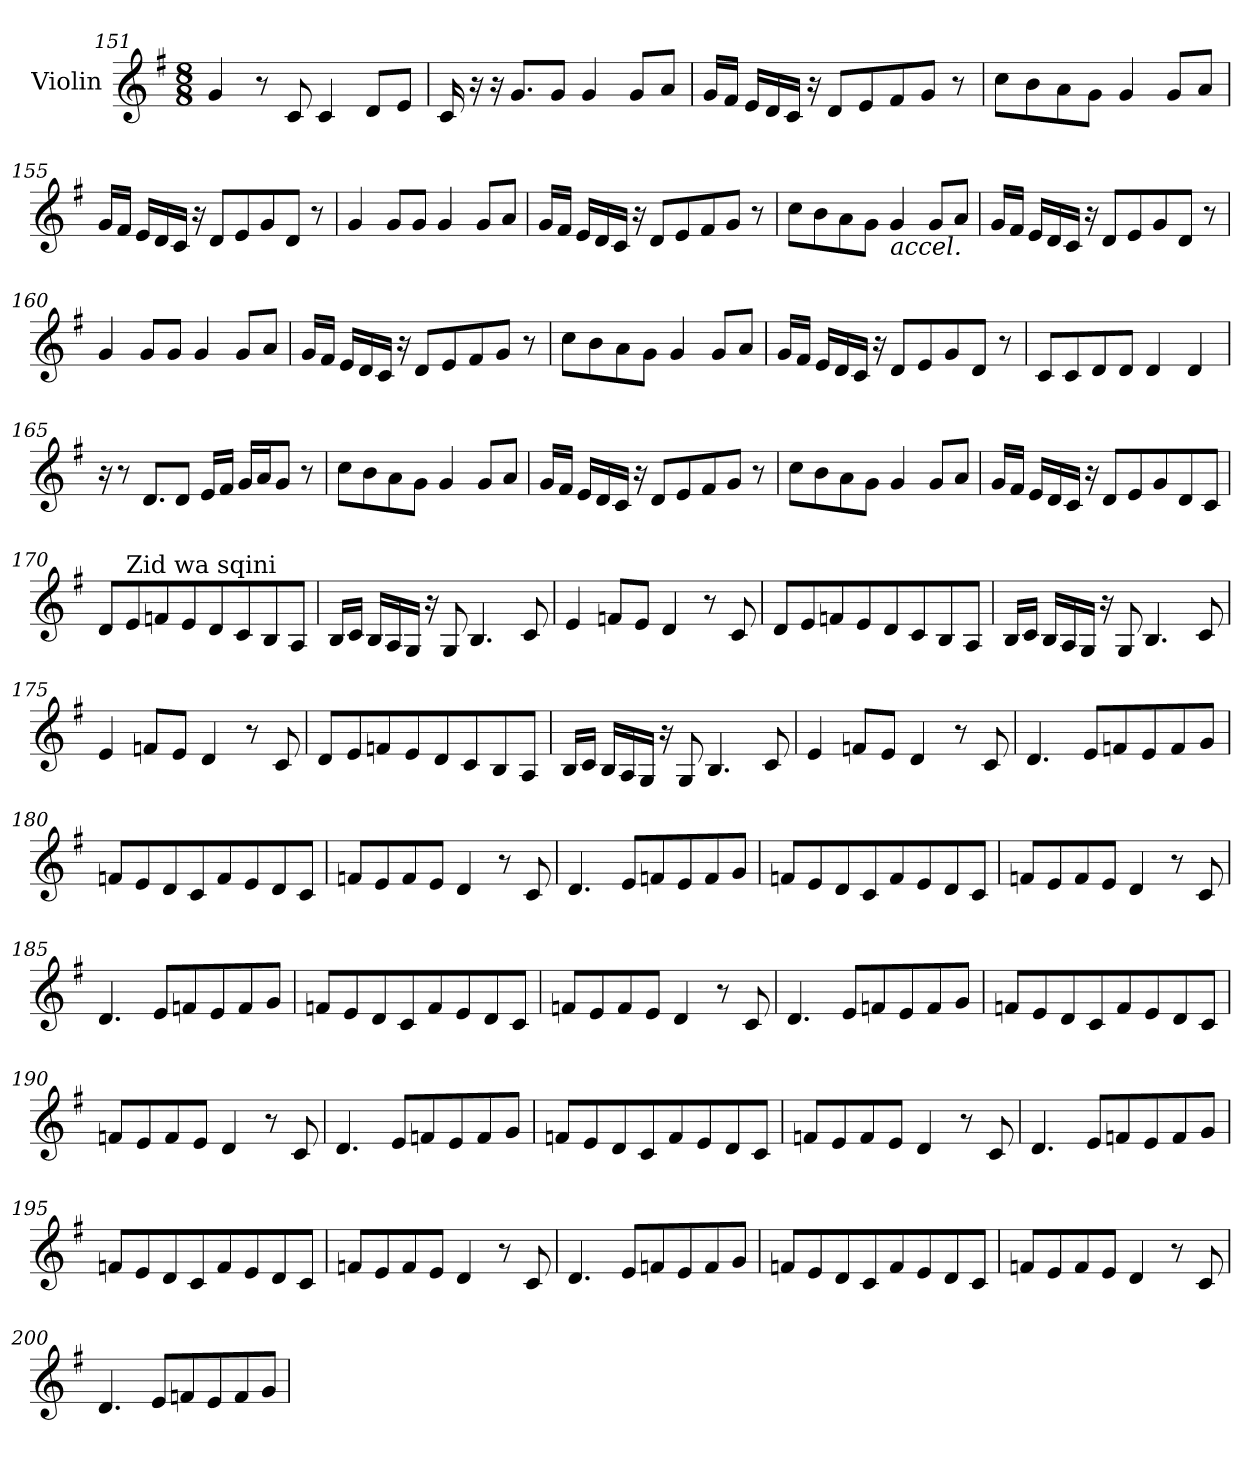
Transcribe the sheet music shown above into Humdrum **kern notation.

**kern
*part1
*staff1
*I"Violin
!!LO:LB:g=z
*clefG2
*k[f#]
*G:
*M8/8
=151
4g/
8r
8c/
4c/
8d/L
8e/J
=152
16c/
16r
16r
8.g/L
8g/J
4g/
8g/L
8a/J
=153
16g/LL
16f#/JJ
16e/LL
16d/
16c/JJ
16r
8d/L
8e/
8f#/
8g/J
8r
=154
8cc\L
8b\
8a\
8g\J
4g/
8g/L
8a/J
!!LO:PB:g=z
=155
16g/LL
16f#/JJ
16e/LL
16d/
16c/JJ
16r
8d/L
8e/
8g/
8d/J
8r
=156
4g/
8g/L
8g/J
4g/
8g/L
8a/J
=157
16g/LL
16f#/JJ
16e/LL
16d/
16c/JJ
16r
8d/L
8e/
8f#/
8g/J
8r
!!LO:LB:g=z
=158
8cc\L
8b\
8a\
8g\J
!LO:TX:b:i:t=accel.
4g/
8g/L
8a/J
=159
16g/LL
16f#/JJ
16e/LL
16d/
16c/JJ
16r
8d/L
8e/
8g/
8d/J
8r
=160
4g/
8g/L
8g/J
4g/
8g/L
8a/J
!!LO:LB:g=z
=161
16g/LL
16f#/JJ
16e/LL
16d/
16c/JJ
16r
8d/L
8e/
8f#/
8g/J
8r
=162
8cc\L
8b\
8a\
8g\J
4g/
8g/L
8a/J
=163
16g/LL
16f#/JJ
16e/LL
16d/
16c/JJ
16r
8d/L
8e/
8g/
8d/J
8r
!!LO:LB:g=z
=164
8c/L
8c/
8d/
8d/J
4d/
4d/
=165
16r
8r
8.d/L
8d/J
16e/LL
16f#/JJ
16g/LL
16a/J
8g/J
8r
=166
8cc\L
8b\
8a\
8g\J
4g/
8g/L
8a/J
=167
16g/LL
16f#/JJ
16e/LL
16d/
16c/JJ
16r
8d/L
8e/
8f#/
8g/J
8r
!!LO:LB:g=z
=168
8cc\L
8b\
8a\
8g\J
4g/
8g/L
8a/J
=169
16g/LL
16f#/JJ
16e/LL
16d/
16c/JJ
16r
8d/L
8e/
8g/
8d/
8c/J
=170
*MM80
8d/L
!LO:TX:a:t=Zid wa sqini
8e/
8fn/
8e/
8d/
8c/
8B/
8A/J
!!LO:LB:g=z
=171
16B/LL
16c/JJ
16B/LL
16A/
16G/JJ
16r
8G/
4.B/
8c/
=172
4e/
8fn/L
8e/J
4d/
8r
8c/
=173
8d/L
8e/
8fn/
8e/
8d/
8c/
8B/
8A/J
!!LO:LB:g=z
=174
16B/LL
16c/JJ
16B/LL
16A/
16G/JJ
16r
8G/
4.B/
8c/
=175
4e/
8fn/L
8e/J
4d/
8r
8c/
=176
8d/L
8e/
8fn/
8e/
8d/
8c/
8B/
8A/J
!!LO:LB:g=z
=177
16B/LL
16c/JJ
16B/LL
16A/
16G/JJ
16r
8G/
4.B/
8c/
=178
4e/
8fn/L
8e/J
4d/
8r
8c/
=179
4.d/
8e/L
8fn/
8e/
8f/
8g/J
=180
8fn/L
8e/
8d/
8c/
8f/
8e/
8d/
8c/J
!!LO:PB:g=z
=181
8fn/L
8e/
8f/
8e/J
4d/
8r
8c/
=182
4.d/
8e/L
8fn/
8e/
8f/
8g/J
=183
8fn/L
8e/
8d/
8c/
8f/
8e/
8d/
8c/J
=184
8fn/L
8e/
8f/
8e/J
4d/
8r
8c/
!!LO:LB:g=z
=185
4.d/
8e/L
8fn/
8e/
8f/
8g/J
=186
8fn/L
8e/
8d/
8c/
8f/
8e/
8d/
8c/J
=187
8fn/L
8e/
8f/
8e/J
4d/
8r
8c/
=188
4.d/
8e/L
8fn/
8e/
8f/
8g/J
!!LO:LB:g=z
=189
8fn/L
8e/
8d/
8c/
8f/
8e/
8d/
8c/J
=190
8fn/L
8e/
8f/
8e/J
4d/
8r
8c/
=191
4.d/
8e/L
8fn/
8e/
8f/
8g/J
=192
8fn/L
8e/
8d/
8c/
8f/
8e/
8d/
8c/J
!!LO:LB:g=z
=193
8fn/L
8e/
8f/
8e/J
4d/
8r
8c/
=194
4.d/
8e/L
8fn/
8e/
8f/
8g/J
=195
8fn/L
8e/
8d/
8c/
8f/
8e/
8d/
8c/J
=196
8fn/L
8e/
8f/
8e/J
4d/
8r
8c/
!!LO:LB:g=z
=197
4.d/
8e/L
8fn/
8e/
8f/
8g/J
=198
8fn/L
8e/
8d/
8c/
8f/
8e/
8d/
8c/J
=199
8fn/L
8e/
8f/
8e/J
4d/
8r
8c/
=200
4.d/
8e/L
8fn/
8e/
8f/
8g/J
=
*-
